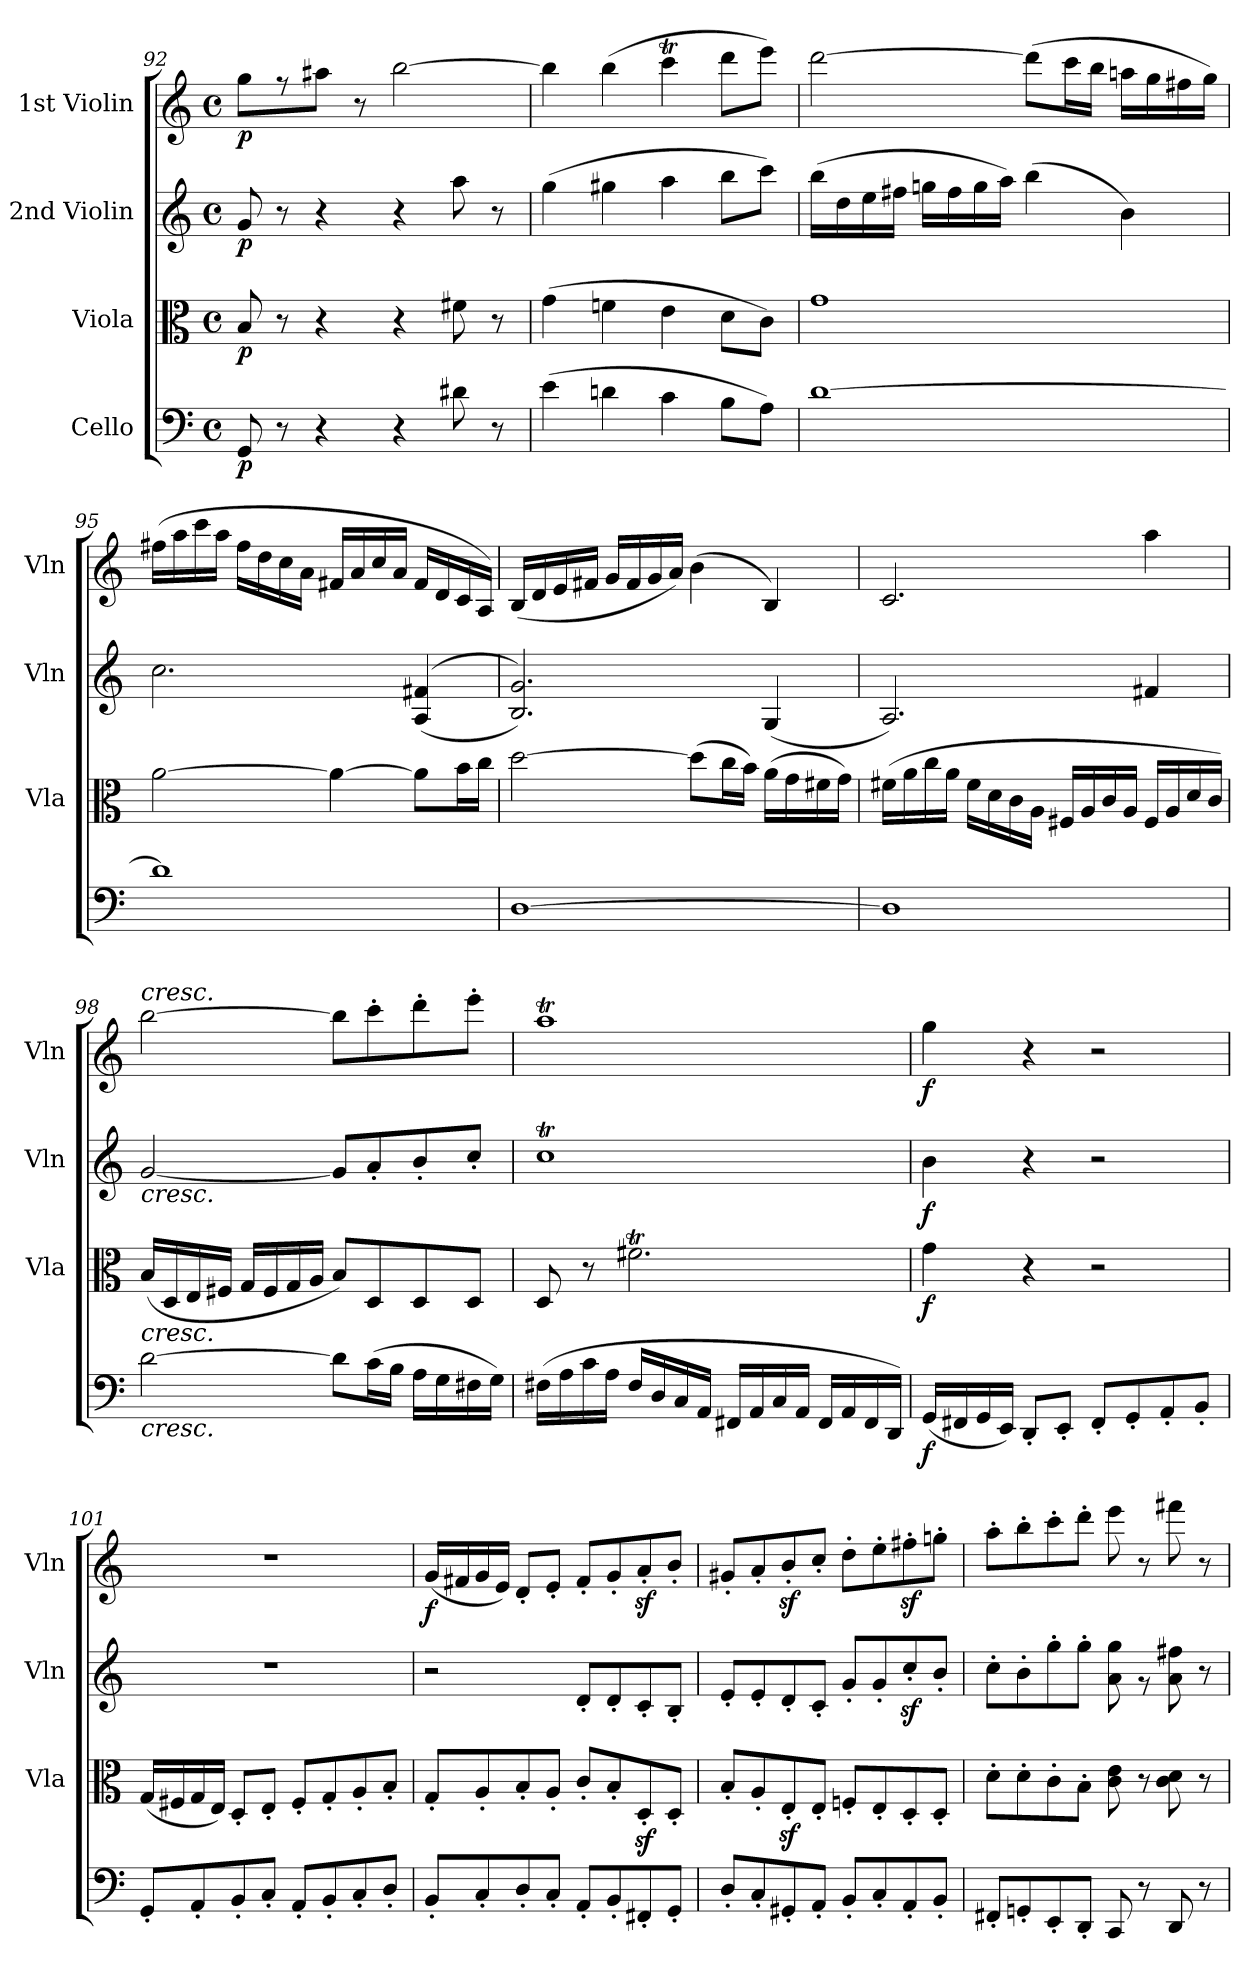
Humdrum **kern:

**kern	**dynam	**kern	**dynam	**kern	**dynam	**kern	**dynam
*part4	*part4	*part3	*part3	*part2	*part2	*part1	*part1
*staff4	*staff4	*staff3	*staff3	*staff2	*staff2	*staff1	*staff1
*I"Cello	*	*I"Viola	*	*I"2nd Violin	*	*I"1st Violin	*
*	*	*I'Vla	*	*I'Vln	*	*I'Vln	*
*clefF4	*	*clefC3	*	*clefG2	*	*clefG2	*
*k[]	*	*k[]	*	*k[]	*	*k[]	*
*M4/4	*	*M4/4	*	*M4/4	*	*M4/4	*
*met(c)	*	*met(c)	*	*met(c)	*	*met(c)	*
=92	=92	=92	=92	=92	=92	=92	=92
8GG	p	8B	p	8g	p	8ggL	p
8r	.	8r	.	8r	.	8r	.
4r	.	4r	.	4r	.	8aa#XJ	.
.	.	.	.	.	.	8r	.
4r	.	4r	.	4r	.	[2bb	.
8d#X	.	8f#X	.	8aa	.	.	.
8r	.	8r	.	8r	.	.	.
=93	=93	=93	=93	=93	=93	=93	=93
(4e	.	(4g	.	(4gg	.	4bb]	.
4dn	.	4fn	.	4gg#X	.	(4bb	.
4c	.	4e	.	4aa	.	4cccT	.
8BL	.	8dL	.	8bbL	.	8dddL	.
8AJ)	.	8cJ)	.	8cccJ)	.	8eeeJ)	.
=94	=94	=94	=94	=94	=94	=94	=94
[1d	.	1g	.	(16bbLL	.	[2ddd	.
.	.	.	.	16dd	.	.	.
.	.	.	.	16ee	.	.	.
.	.	.	.	16ff#XJJ	.	.	.
.	.	.	.	16ggnLL	.	.	.
.	.	.	.	16ff#	.	.	.
.	.	.	.	16gg	.	.	.
.	.	.	.	16aaJJ)	.	.	.
.	.	.	.	(4bb	.	(8dddL]	.
.	.	.	.	.	.	16cccL	.
.	.	.	.	.	.	16bbJJ	.
.	.	.	.	4b)	.	16aanLL	.
.	.	.	.	.	.	16gg	.
.	.	.	.	.	.	16ff#X	.
.	.	.	.	.	.	16ggJJ)	.
=95	=95	=95	=95	=95	=95	=95	=95
1d]	.	[2a	.	2.cc	.	(16ff#XLL	.
.	.	.	.	.	.	16aa	.
.	.	.	.	.	.	16ccc	.
.	.	.	.	.	.	16aaJJ	.
.	.	.	.	.	.	16ff#LL	.
.	.	.	.	.	.	16dd	.
.	.	.	.	.	.	16cc	.
.	.	.	.	.	.	16aJJ	.
.	.	4a_	.	.	.	16f#XLL	.
.	.	.	.	.	.	16a	.
.	.	.	.	.	.	16cc	.
.	.	.	.	.	.	16aJJ	.
.	.	8aL]	.	(<(>4A 4f#X	.	16f#LL	.
.	.	.	.	.	.	16d	.
.	.	16bL	.	.	.	16c	.
.	.	16ccJJ	.	.	.	16AJJ)	.
=96	=96	=96	=96	=96	=96	=96	=96
[1D	.	[2dd	.	2.B 2.g))	.	(16BLL	.
.	.	.	.	.	.	16d	.
.	.	.	.	.	.	16e	.
.	.	.	.	.	.	16f#XJJ	.
.	.	.	.	.	.	16gLL	.
.	.	.	.	.	.	16f#	.
.	.	.	.	.	.	16g	.
.	.	.	.	.	.	16aJJ)	.
.	.	(8ddL]	.	.	.	(4b	.
.	.	16ccL	.	.	.	.	.
.	.	16bJJ)	.	.	.	.	.
.	.	(16aLL	.	(4G	.	4B)	.
.	.	16g	.	.	.	.	.
.	.	16f#X	.	.	.	.	.
.	.	16gJJ)	.	.	.	.	.
=97	=97	=97	=97	=97	=97	=97	=97
1D]	.	(16f#XLL	.	2.A)	.	2.c	.
.	.	16a	.	.	.	.	.
.	.	16cc	.	.	.	.	.
.	.	16aJJ	.	.	.	.	.
.	.	16f#LL	.	.	.	.	.
.	.	16d	.	.	.	.	.
.	.	16c	.	.	.	.	.
.	.	16AJJ	.	.	.	.	.
.	.	16F#XLL	.	.	.	.	.
.	.	16A	.	.	.	.	.
.	.	16c	.	.	.	.	.
.	.	16AJJ	.	.	.	.	.
.	.	16F#LL	.	4f#X	.	4aa	.
.	.	16A	.	.	.	.	.
.	.	16d	.	.	.	.	.
.	.	16cJJ)	.	.	.	.	.
=98	=98	=98	=98	=98	=98	=98	=98
!	!	!	!	!	!	!LO:TX:a:i:t=cresc.	!
!	!	!	!	!LO:TX:b:i:t=cresc.	!	!	!
!	!	!LO:TX:b:i:t=cresc.	!	!	!	!	!
!LO:TX:b:i:t=cresc.	!	!	!	!	!	!	!
[2d	.	(16BLL	.	[2g	.	[2bb	.
.	.	16D	.	.	.	.	.
.	.	16E	.	.	.	.	.
.	.	16F#XJJ	.	.	.	.	.
.	.	16GLL	.	.	.	.	.
.	.	16F#	.	.	.	.	.
.	.	16G	.	.	.	.	.
.	.	16AJJ	.	.	.	.	.
8dL]	.	8BL)	.	8gL]	.	8bbL]	.
(16cL	.	8D	.	8a'	.	8ccc'	.
16BJJ	.	.	.	.	.	.	.
16ALL	.	8D	.	8b'	.	8ddd'	.
16G	.	.	.	.	.	.	.
16F#X	.	8DJ	.	8cc'J	.	8eee'J	.
16GJJ)	.	.	.	.	.	.	.
=99	=99	=99	=99	=99	=99	=99	=99
(16F#XLL	.	8D	.	1ccT	.	1aaT	.
16A	.	.	.	.	.	.	.
16c	.	8r	.	.	.	.	.
16AJJ	.	.	.	.	.	.	.
16F#LL	.	2.f#Xt	.	.	.	.	.
16D	.	.	.	.	.	.	.
16C	.	.	.	.	.	.	.
16AAJJ	.	.	.	.	.	.	.
16FF#XLL	.	.	.	.	.	.	.
16AA	.	.	.	.	.	.	.
16C	.	.	.	.	.	.	.
16AAJJ	.	.	.	.	.	.	.
16FF#LL	.	.	.	.	.	.	.
16AA	.	.	.	.	.	.	.
16FF#	.	.	.	.	.	.	.
16DDJJ)	.	.	.	.	.	.	.
=100	=100	=100	=100	=100	=100	=100	=100
(16GGLL	f	4g	f	4b	f	4gg	f
16FF#X	.	.	.	.	.	.	.
16GG	.	.	.	.	.	.	.
16EEJJ)	.	.	.	.	.	.	.
8DD'L	.	4r	.	4r	.	4r	.
8EE'J	.	.	.	.	.	.	.
8FF#'L	.	2r	.	2r	.	2r	.
8GG'	.	.	.	.	.	.	.
8AA'	.	.	.	.	.	.	.
8BB'J	.	.	.	.	.	.	.
=101	=101	=101	=101	=101	=101	=101	=101
8GG'L	.	(16GLL	.	1r	.	1r	.
.	.	16F#X	.	.	.	.	.
8AA'	.	16G	.	.	.	.	.
.	.	16EJJ)	.	.	.	.	.
8BB'	.	8D'L	.	.	.	.	.
8C'J	.	8E'J	.	.	.	.	.
8AA'L	.	8F#'L	.	.	.	.	.
8BB'	.	8G'	.	.	.	.	.
8C'	.	8A'	.	.	.	.	.
8D'J	.	8B'J	.	.	.	.	.
=102	=102	=102	=102	=102	=102	=102	=102
8BB'L	.	8G'L	.	2r	.	(16gLL	f
.	.	.	.	.	.	16f#X	.
8C'	.	8A'	.	.	.	16g	.
.	.	.	.	.	.	16eJJ)	.
8D'	.	8B'	.	.	.	8d'L	.
8C'J	.	8A'J	.	.	.	8e'J	.
8AA'L	.	8c'L	.	8d'L	.	8f#'L	.
8BB'	.	8B'	.	8d'	.	8g'	.
8FF#X'	.	8Dz>'	.	8c'	.	8az'	.
8GG'J	.	8D'J	.	8B'J	.	8b'J	.
=103	=103	=103	=103	=103	=103	=103	=103
8D'L	.	8B'L	.	8e'L	.	8g#X'L	.
8C'	.	8A'	.	8e'	.	8a'	.
8GG#X'	.	8Ez>'	.	8d'	.	8bz'	.
8AA'J	.	8E'J	.	8c'J	.	8cc'J	.
8BB'L	.	8Fn'L	.	8g'L	.	8dd'L	.
8C'	.	8E'	.	8g'	.	8ee'	.
8AA'	.	8D'	.	8ccz'	.	8ff#Xz'	.
8BB'J	.	8D'J	.	8b'J	.	8ggn'J	.
=104	=104	=104	=104	=104	=104	=104	=104
8FF#X'L	.	8d'L	.	8cc'L	.	8aa'L	.
8GGn'	.	8d'	.	8b'	.	8bb'	.
8EE'	.	8c'	.	8gg'	.	8ccc'	.
8DD'J	.	8B'J	.	8gg'J	.	8ddd'J	.
8CC	.	8c 8e	.	8a 8gg	.	8eee	.
8r	.	8r	.	8rg	.	8r	.
8DD	.	8c 8d	.	8a 8ff#X	.	8fff#X	.
8r	.	8r	.	8r	.	8r	.
=	=	=	=	=	=	=	=
*-	*-	*-	*-	*-	*-	*-	*-
